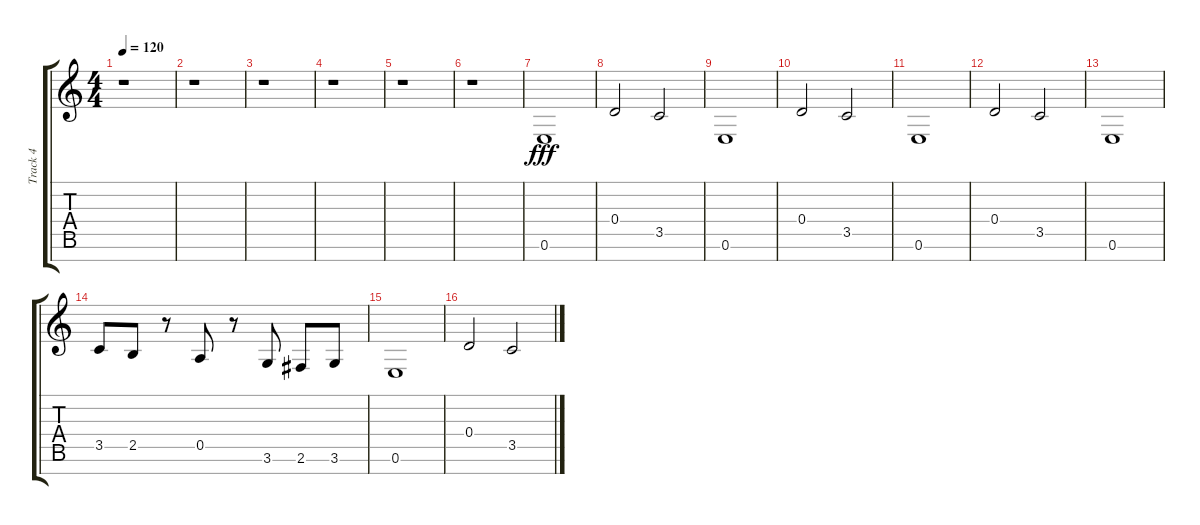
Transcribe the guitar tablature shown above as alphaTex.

\track ("Track 4" "Track 4") {instrument electricbassfinger}
\staff {score tabs}
\tuning (E4 B3 G3 D3 A2 E2 B1) {hide}
\ts (4 4)
\tempo 120
\clef g2
\ks c
r.1{dy fff} |
r.1 |
r.1 |
r.1 |
r.1 |
r.1 |
0.6.1 |
0.4.2 3.5.2 |
0.6.1 |
0.4.2 3.5.2 |
0.6.1 |
0.4.2 3.5.2 |
0.6.1 |
3.5.8 2.5.8 r.8 0.5.8 r.8 3.6.8 2.6.8 3.6.8 |
0.6.1 |
0.4.2 3.5.2
